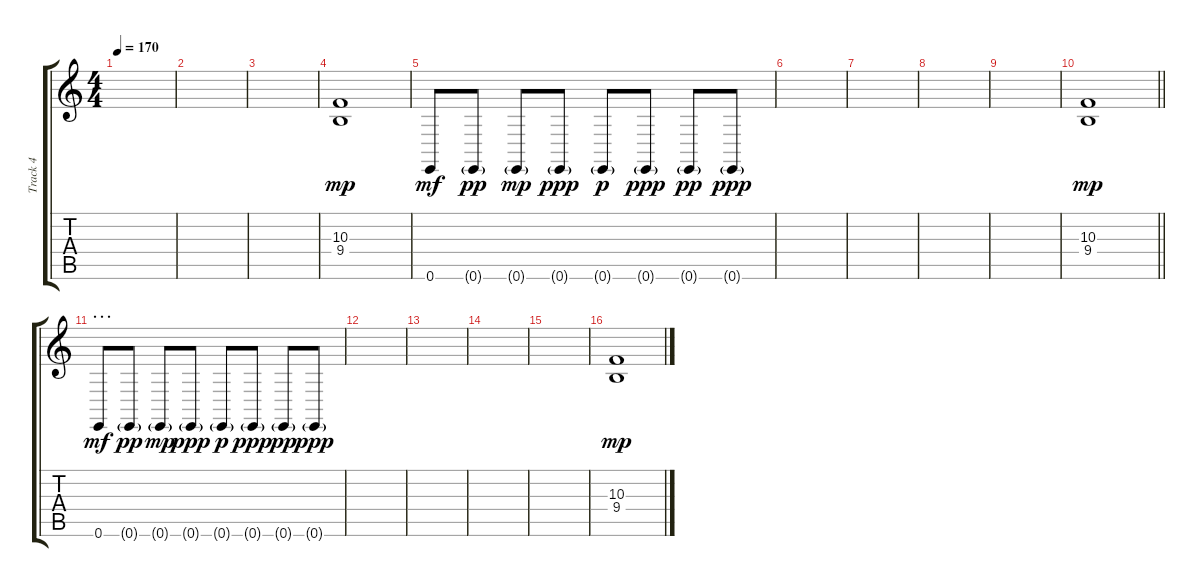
\track ("Track 4" "Track 4") {instrument reversecymbal}
\staff {score tabs}
\tuning (E4 B3 G3 D3 A2 E2) {hide}
\ts (4 4)
\tempo 170
\clef g2
\ks c
|
|
|
(10.3 9.4).1{dy mp instrument reversecymbal} |
0.6.8{dy mf volume 16 instrument synthdrum} 0.6{g}.8{dy pp} 0.6{g}.8{dy mp} 0.6{g}.8{dy ppp} 0.6{g}.8{dy p} 0.6{g}.8{dy ppp} 0.6{g}.8{dy pp} 0.6{g}.8{dy ppp} |
|
|
|
|
\barLineRight lightlight
(10.3 9.4).1{dy mp instrument reversecymbal} |
\section ("" ". . .")
0.6.8{dy mf volume 16 instrument synthdrum} 0.6{g}.8{dy pp} 0.6{g}.8{dy mp} 0.6{g}.8{dy ppp} 0.6{g}.8{dy p} 0.6{g}.8{dy ppp} 0.6{g}.8{dy pp} 0.6{g}.8{dy ppp} |
|
|
|
|
(10.3 9.4).1{dy mp instrument reversecymbal}
